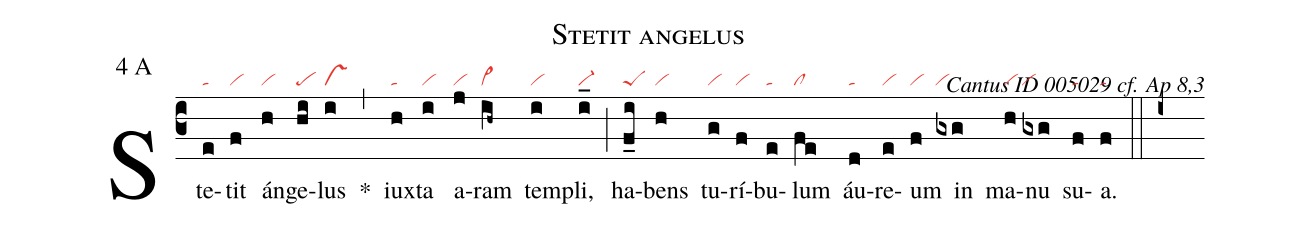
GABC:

name: Stetit angelus;
mode: 4;
mode-differentia: A;
commentary: Cantus ID 005029 cf. Ap 8,3;
nabc-lines: 1;
%%
(c3)

Ste(e|ta)tit(f|vi) án(h|vi)ge(hi|pe)lus(i|vs) *(,) iux(h|ta)ta(i|vi) a(j|vi)ram(ih~|vi>) tem(i|vi)pli,(i_|vi-) (;) ha(f_i|peS)bens(h|vi) tu(g|vi)rí(f|vi)bu(e|ta)lum(fe|cl) áu(d|ta)re(e|vi)um(f|vi) in(gxg|vi) ma(h|vi)nu(gxg|vi) su(f|ta)a.(f|ta)

(::i+)
